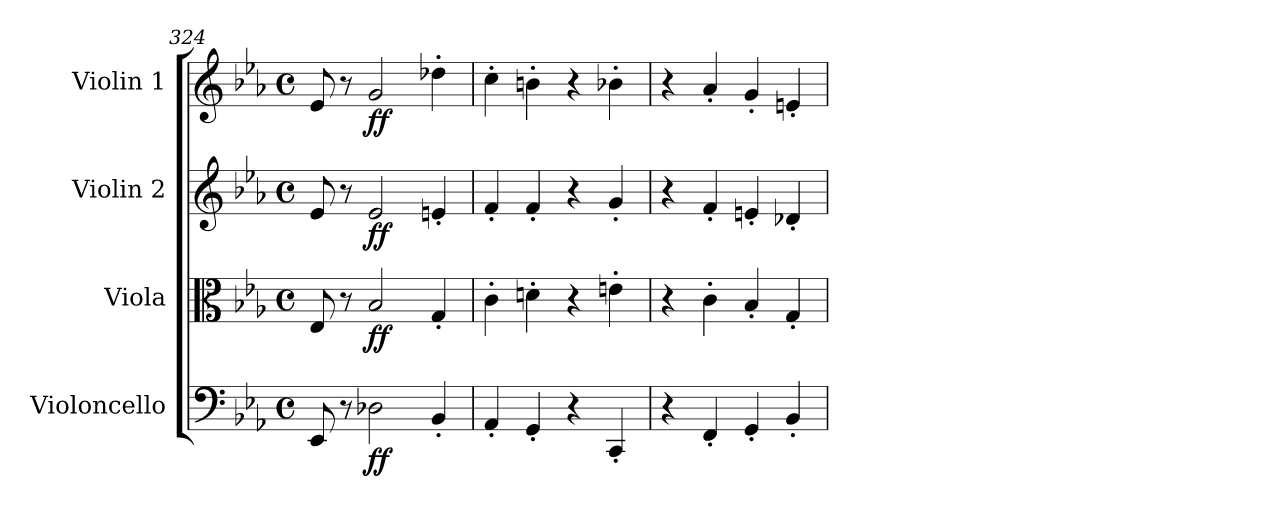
**kern	**dynam	**kern	**dynam	**kern	**dynam	**kern	**dynam
*part4	*part4	*part3	*part3	*part2	*part2	*part1	*part1
*staff4	*staff4	*staff3	*staff3	*staff2	*staff2	*staff1	*staff1
*I"Violoncello	*	*I"Viola	*	*I"Violin 2	*	*I"Violin 1	*
*I'Vc	*	*I'Vla	*	*I'Vln	*	*I'Vln	*
*clefF4	*	*clefC3	*	*clefG2	*	*clefG2	*
*k[b-e-a-]	*	*k[b-e-a-]	*	*k[b-e-a-]	*	*k[b-e-a-]	*
*M4/4	*	*M4/4	*	*M4/4	*	*M4/4	*
*met(c)	*	*met(c)	*	*met(c)	*	*met(c)	*
=324	=324	=324	=324	=324	=324	=324	=324
8EE-/	.	8E-/	.	8e-/	.	8e-/	.
8r	.	8r	.	8r	.	8r	.
!	!LO:DY:b	!	!LO:DY:b	!	!LO:DY:b	!	!LO:DY:b
2D-X\	ff	2B-/	ff	2e-/	ff	2g/	ff
4BB-'/	.	4G'/	.	4en'/	.	4dd-X'\	.
!!LO:LB:g=z
=325	=325	=325	=325	=325	=325	=325	=325
4AA-'/	.	4c'\	.	4f'/	.	4cc'\	.
4GG'/	.	4dn'\	.	4f'/	.	4bn'\	.
4r	.	4r	.	4r	.	4r	.
4CC'/	.	4en'\	.	4g'/	.	4b-X'\	.
=326	=326	=326	=326	=326	=326	=326	=326
4r	.	4r	.	4r	.	4r	.
4FF'/	.	4c'\	.	4f'/	.	4a-'/	.
4GG'/	.	4B-'/	.	4en'/	.	4g'/	.
4BB-'/	.	4G'/	.	4d-X'/	.	4en'/	.
=	=	=	=	=	=	=	=
*-	*-	*-	*-	*-	*-	*-	*-
